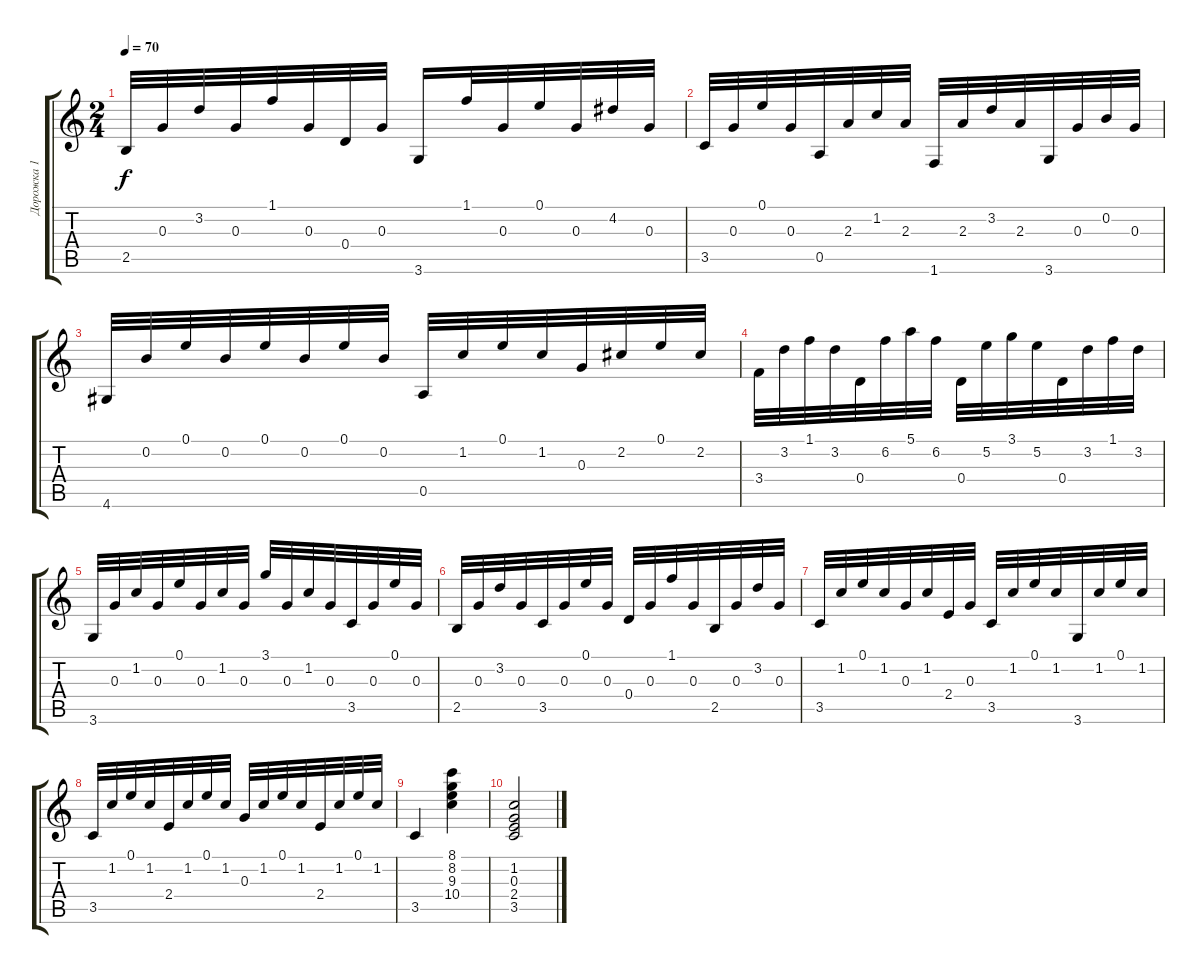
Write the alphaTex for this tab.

\track ("Дорожка 1" "Дорожка 1") {instrument acousticguitarnylon}
\staff {score tabs}
\tuning (E4 B3 G3 D3 A2 E2) {hide}
\ts (2 4)
\tempo 70
\clef g2
\ks c
2.5.32{dy f} 0.3.32 3.2.32 0.3.32 1.1.32 0.3.32 0.4.32 0.3.32 3.6.16 1.1.32 0.3.32 0.1.32 0.3.32 4.2.32 0.3.32 |
3.5.32 0.3.32 0.1.32 0.3.32 0.5.32 2.3.32 1.2.32 2.3.32 1.6.32 2.3.32 3.2.32 2.3.32 3.6.32 0.3.32 0.2.32 0.3.32 |
4.6.32 0.2.32 0.1.32 0.2.32 0.1.32 0.2.32 0.1.32 0.2.32 0.5.32 1.2.32 0.1.32 1.2.32 0.3.32 2.2.32 0.1.32 2.2.32 |
3.4.32 3.2.32 1.1.32 3.2.32 0.4.32 6.2.32 5.1.32 6.2.32 0.4.32 5.2.32 3.1.32 5.2.32 0.4.32 3.2.32 1.1.32 3.2.32 |
3.6.32 0.3.32 1.2.32 0.3.32 0.1.32 0.3.32 1.2.32 0.3.32 3.1.32 0.3.32 1.2.32 0.3.32 3.5.32 0.3.32 0.1.32 0.3.32 |
2.5.32 0.3.32 3.2.32 0.3.32 3.5.32 0.3.32 0.1.32 0.3.32 0.4.32 0.3.32 1.1.32 0.3.32 2.5.32 0.3.32 3.2.32 0.3.32 |
3.5.32 1.2.32 0.1.32 1.2.32 0.3.32 1.2.32 2.4.32 0.3.32 3.5.32 1.2.32 0.1.32 1.2.32 3.6.32 1.2.32 0.1.32 1.2.32 |
3.5.32 1.2.32 0.1.32 1.2.32 2.4.32 1.2.32 0.1.32 1.2.32 0.3.32 1.2.32 0.1.32 1.2.32 2.4.32 1.2.32 0.1.32 1.2.32 |
3.5.4 (8.1 8.2 9.3 10.4).4 |
(1.2 0.3 2.4 3.5).2
